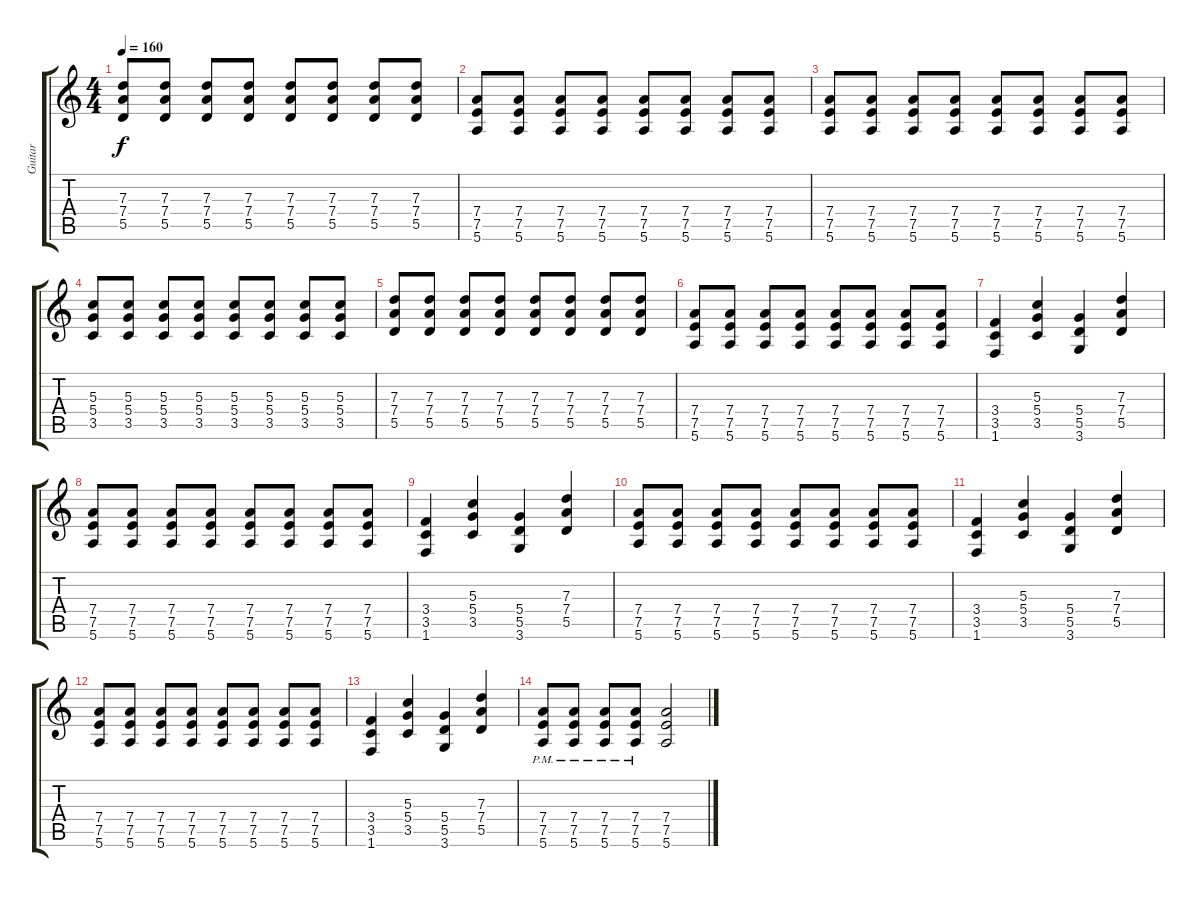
\track ("Guitar " "Guitar ") {instrument distortionguitar}
\staff {score tabs}
\tuning (E4 B3 G3 D3 A2 E2) {hide}
\ts (4 4)
\tempo 160
\clef g2
\ks c
(7.3 7.4 5.5).8{dy f} (7.3 7.4 5.5).8 (7.3 7.4 5.5).8 (7.3 7.4 5.5).8 (7.3 7.4 5.5).8 (7.3 7.4 5.5).8 (7.3 7.4 5.5).8 (7.3 7.4 5.5).8 |
(7.4 7.5 5.6).8 (7.4 7.5 5.6).8 (7.4 7.5 5.6).8 (7.4 7.5 5.6).8 (7.4 7.5 5.6).8 (7.4 7.5 5.6).8 (7.4 7.5 5.6).8 (7.4 7.5 5.6).8 |
(7.4 7.5 5.6).8 (7.4 7.5 5.6).8 (7.4 7.5 5.6).8 (7.4 7.5 5.6).8 (7.4 7.5 5.6).8 (7.4 7.5 5.6).8 (7.4 7.5 5.6).8 (7.4 7.5 5.6).8 |
(5.3 5.4 3.5).8 (5.3 5.4 3.5).8 (5.3 5.4 3.5).8 (5.3 5.4 3.5).8 (5.3 5.4 3.5).8 (5.3 5.4 3.5).8 (5.3 5.4 3.5).8 (5.3 5.4 3.5).8 |
(7.3 7.4 5.5).8 (7.3 7.4 5.5).8 (7.3 7.4 5.5).8 (7.3 7.4 5.5).8 (7.3 7.4 5.5).8 (7.3 7.4 5.5).8 (7.3 7.4 5.5).8 (7.3 7.4 5.5).8 |
(7.4 7.5 5.6).8 (7.4 7.5 5.6).8 (7.4 7.5 5.6).8 (7.4 7.5 5.6).8 (7.4 7.5 5.6).8 (7.4 7.5 5.6).8 (7.4 7.5 5.6).8 (7.4 7.5 5.6).8 |
(3.4 3.5 1.6).4 (5.3 5.4 3.5).4 (5.4 5.5 3.6).4 (7.3 7.4 5.5).4 |
(7.4 7.5 5.6).8 (7.4 7.5 5.6).8 (7.4 7.5 5.6).8 (7.4 7.5 5.6).8 (7.4 7.5 5.6).8 (7.4 7.5 5.6).8 (7.4 7.5 5.6).8 (7.4 7.5 5.6).8 |
(3.4 3.5 1.6).4 (5.3 5.4 3.5).4 (5.4 5.5 3.6).4 (7.3 7.4 5.5).4 |
(7.4 7.5 5.6).8 (7.4 7.5 5.6).8 (7.4 7.5 5.6).8 (7.4 7.5 5.6).8 (7.4 7.5 5.6).8 (7.4 7.5 5.6).8 (7.4 7.5 5.6).8 (7.4 7.5 5.6).8 |
(3.4 3.5 1.6).4 (5.3 5.4 3.5).4 (5.4 5.5 3.6).4 (7.3 7.4 5.5).4 |
(7.4 7.5 5.6).8 (7.4 7.5 5.6).8 (7.4 7.5 5.6).8 (7.4 7.5 5.6).8 (7.4 7.5 5.6).8 (7.4 7.5 5.6).8 (7.4 7.5 5.6).8 (7.4 7.5 5.6).8 |
(3.4 3.5 1.6).4 (5.3 5.4 3.5).4 (5.4 5.5 3.6).4 (7.3 7.4 5.5).4 |
(7.4{pm} 7.5{pm} 5.6{pm}).8 (7.4{pm} 7.5{pm} 5.6{pm}).8 (7.4{pm} 7.5{pm} 5.6{pm}).8 (7.4{pm} 7.5{pm} 5.6{pm}).8 (7.4 7.5 5.6).2
